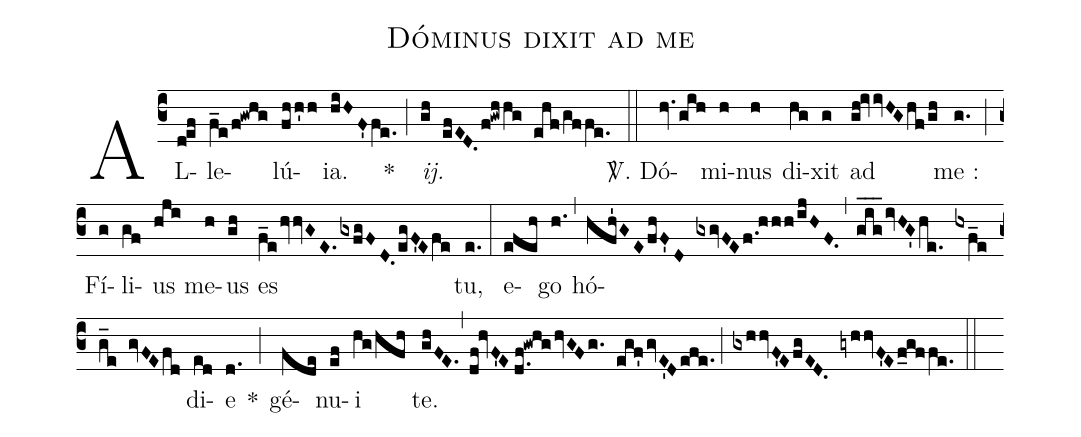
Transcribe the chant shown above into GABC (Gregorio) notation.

name:Dóminus dixit ad me;
%%
(c3) AL(d!ef)le(f_e/f!gwhg)lú(fhh'h)ia.(hiHF'fe.) *(;) <i>ij.</i>(gh efED.f!gwhhg ehf/gffe.) (::)

<sp>V/</sp>. Dó(hv.gih)mi(h)nus(h) di(hg)xit(g) ad(gh!ivvHGhf/gh) me :(g.) (;) Fí(g)li(gf)us(hji) me(h)us(gh) es(f_e/hvvGE.gxfgFD.egF'Efe) tu,(e.) (:)
e(efeh)go(h.) (,) hó(hfh'GEfhF'D gxgvFEf.!hhh/ijHF.,gig___ivHG'he. hxf_e/g_e gvFEfd)di(ed)e(d.) *(;) gé(fde)nu(ef)i(hg/hfh) te.(ghFE.,df!hvF'E//d.f!gwhghvGFg. egf'gvE'Defe.;gxhhvF'EfgED. gyhhvF'Ef_gffe.) (::)
